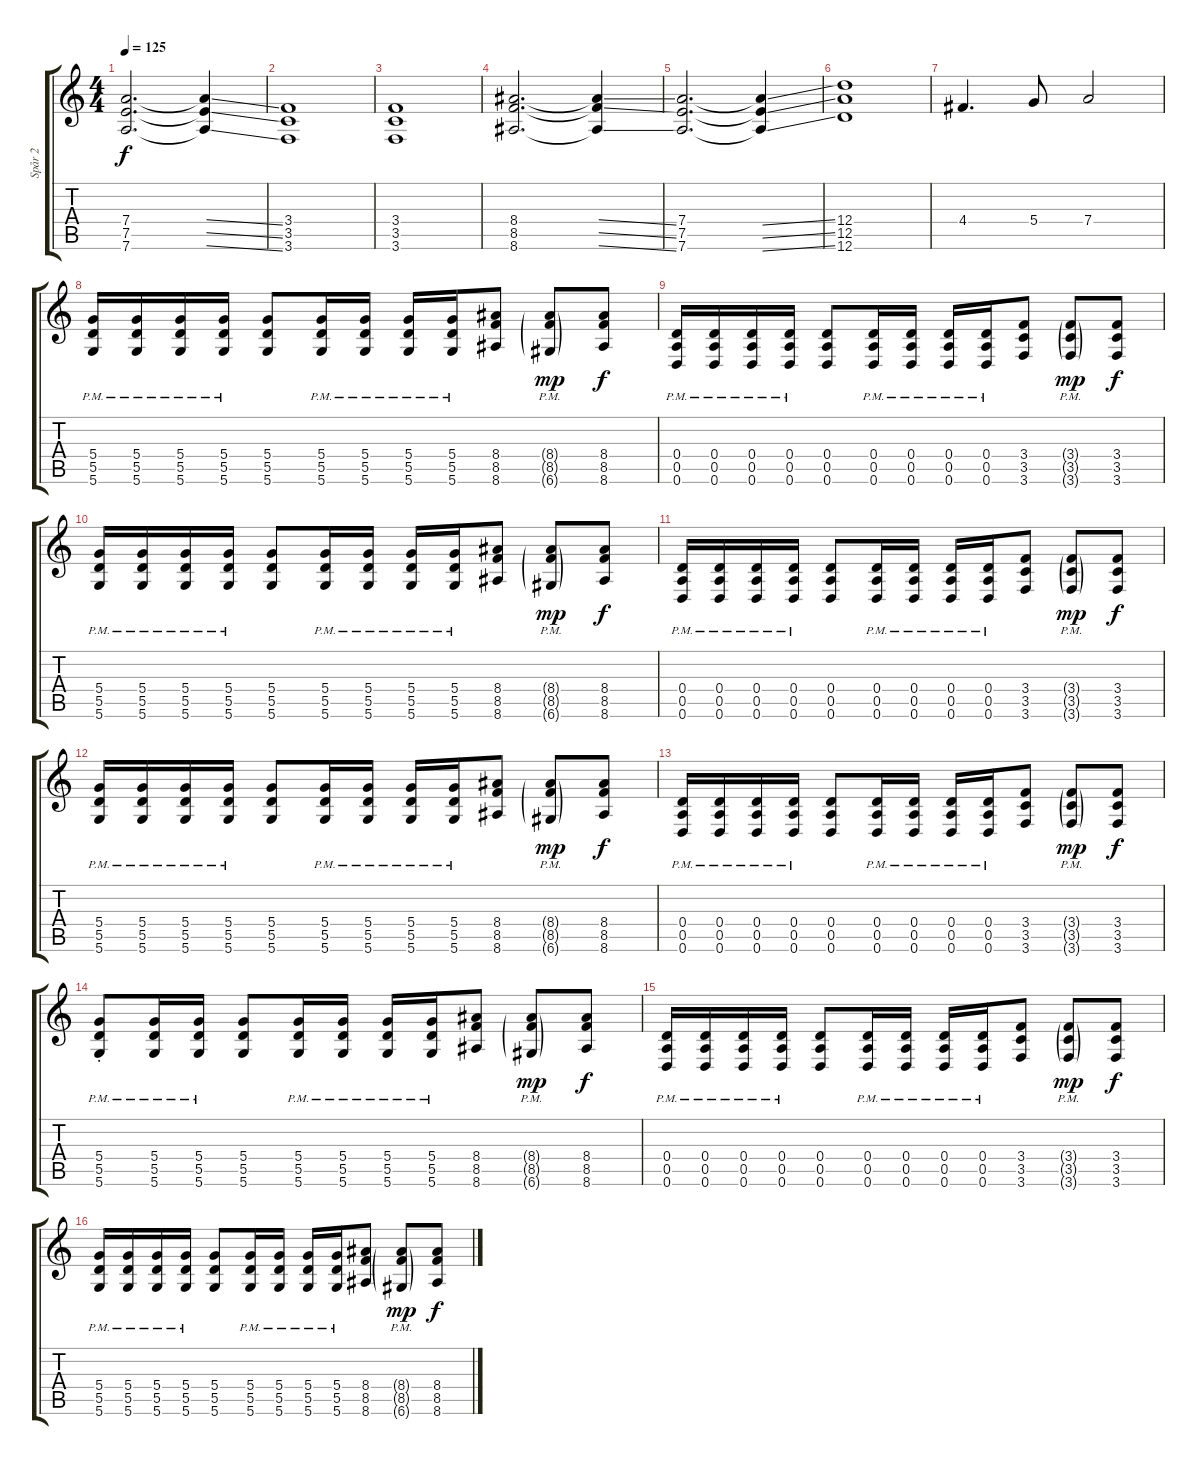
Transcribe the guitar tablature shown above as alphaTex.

\track ("Spår 2" "Spår 2") {instrument overdrivenguitar}
\staff {score tabs}
\tuning (E4 B3 G3 D3 A2 D2) {hide}
\ts (4 4)
\tempo 125
\clef g2
\ks c
(7.4 7.5 7.6).2{d dy f} (7.4{ss t} 7.5{ss t} 7.6{ss t}).4 |
(3.4 3.5 3.6).1 |
(3.4 3.5 3.6).1 |
(8.4 8.5 8.6).2{d} (8.4{ss t} 8.5{ss t} 8.6{ss t}).4 |
(7.4 7.5 7.6).2{d} (7.4{ss t} 7.5{ss t} 7.6{ss t}).4 |
(12.4 12.5 12.6).1 |
4.4.4{d} 5.4.8 7.4.2 |
(5.4{pm} 5.5{pm} 5.6{pm}).16 (5.4{pm} 5.5{pm} 5.6{pm}).16 (5.4{pm} 5.5{pm} 5.6{pm}).16 (5.4{pm} 5.5{pm} 5.6{pm}).16 (5.4 5.5 5.6).8 (5.4{pm} 5.5{pm} 5.6{pm}).16 (5.4{pm} 5.5{pm} 5.6{pm}).16 (5.4{pm} 5.5{pm} 5.6{pm}).16 (5.4{pm} 5.5{pm} 5.6{pm}).16 (8.4 8.5 8.6).8 (8.4{g pm} 8.5{g pm} 6.6{g pm}).8{dy mp} (8.4 8.5 8.6).8{dy f} |
(0.4{pm} 0.5{pm} 0.6{pm}).16 (0.4{pm} 0.5{pm} 0.6{pm}).16 (0.4{pm} 0.5{pm} 0.6{pm}).16 (0.4{pm} 0.5{pm} 0.6{pm}).16 (0.4 0.5 0.6).8 (0.4{pm} 0.5{pm} 0.6{pm}).16 (0.4{pm} 0.5{pm} 0.6{pm}).16 (0.4{pm} 0.5{pm} 0.6{pm}).16 (0.4{pm} 0.5{pm} 0.6{pm}).16 (3.4 3.5 3.6).8 (3.4{g pm} 3.5{g pm} 3.6{g pm}).8{dy mp} (3.4 3.5 3.6).8{dy f} |
(5.4{pm} 5.5{pm} 5.6{pm}).16 (5.4{pm} 5.5{pm} 5.6{pm}).16 (5.4{pm} 5.5{pm} 5.6{pm}).16 (5.4{pm} 5.5{pm} 5.6{pm}).16 (5.4 5.5 5.6).8 (5.4{pm} 5.5{pm} 5.6{pm}).16 (5.4{pm} 5.5{pm} 5.6{pm}).16 (5.4{pm} 5.5{pm} 5.6{pm}).16 (5.4{pm} 5.5{pm} 5.6{pm}).16 (8.4 8.5 8.6).8 (8.4{g pm} 8.5{g pm} 6.6{g pm}).8{dy mp} (8.4 8.5 8.6).8{dy f} |
(0.4{pm} 0.5{pm} 0.6{pm}).16 (0.4{pm} 0.5{pm} 0.6{pm}).16 (0.4{pm} 0.5{pm} 0.6{pm}).16 (0.4{pm} 0.5{pm} 0.6{pm}).16 (0.4 0.5 0.6).8 (0.4{pm} 0.5{pm} 0.6{pm}).16 (0.4{pm} 0.5{pm} 0.6{pm}).16 (0.4{pm} 0.5{pm} 0.6{pm}).16 (0.4{pm} 0.5{pm} 0.6{pm}).16 (3.4 3.5 3.6).8 (3.4{g pm} 3.5{g pm} 3.6{g pm}).8{dy mp} (3.4 3.5 3.6).8{dy f} |
(5.4{pm} 5.5{pm} 5.6{pm}).16 (5.4{pm} 5.5{pm} 5.6{pm}).16 (5.4{pm} 5.5{pm} 5.6{pm}).16 (5.4{pm} 5.5{pm} 5.6{pm}).16 (5.4 5.5 5.6).8 (5.4{pm} 5.5{pm} 5.6{pm}).16 (5.4{pm} 5.5{pm} 5.6{pm}).16 (5.4{pm} 5.5{pm} 5.6{pm}).16 (5.4{pm} 5.5{pm} 5.6{pm}).16 (8.4 8.5 8.6).8 (8.4{g pm} 8.5{g pm} 6.6{g pm}).8{dy mp} (8.4 8.5 8.6).8{dy f} |
(0.4{pm} 0.5{pm} 0.6{pm}).16 (0.4{pm} 0.5{pm} 0.6{pm}).16 (0.4{pm} 0.5{pm} 0.6{pm}).16 (0.4{pm} 0.5{pm} 0.6{pm}).16 (0.4 0.5 0.6).8 (0.4{pm} 0.5{pm} 0.6{pm}).16 (0.4{pm} 0.5{pm} 0.6{pm}).16 (0.4{pm} 0.5{pm} 0.6{pm}).16 (0.4{pm} 0.5{pm} 0.6{pm}).16 (3.4 3.5 3.6).8 (3.4{g pm} 3.5{g pm} 3.6{g pm}).8{dy mp} (3.4 3.5 3.6).8{dy f} |
(5.4{pm st} 5.5{pm st} 5.6{pm st}).8 (5.4{pm} 5.5{pm} 5.6{pm}).16 (5.4{pm} 5.5{pm} 5.6{pm}).16 (5.4 5.5 5.6).8 (5.4{pm} 5.5{pm} 5.6{pm}).16 (5.4{pm} 5.5{pm} 5.6{pm}).16 (5.4{pm} 5.5{pm} 5.6{pm}).16 (5.4{pm} 5.5{pm} 5.6{pm}).16 (8.4 8.5 8.6).8 (8.4{g pm} 8.5{g pm} 6.6{g pm}).8{dy mp} (8.4 8.5 8.6).8{dy f} |
(0.4{pm} 0.5{pm} 0.6{pm}).16 (0.4{pm} 0.5{pm} 0.6{pm}).16 (0.4{pm} 0.5{pm} 0.6{pm}).16 (0.4{pm} 0.5{pm} 0.6{pm}).16 (0.4 0.5 0.6).8 (0.4{pm} 0.5{pm} 0.6{pm}).16 (0.4{pm} 0.5{pm} 0.6{pm}).16 (0.4{pm} 0.5{pm} 0.6{pm}).16 (0.4{pm} 0.5{pm} 0.6{pm}).16 (3.4 3.5 3.6).8 (3.4{g pm} 3.5{g pm} 3.6{g pm}).8{dy mp} (3.4 3.5 3.6).8{dy f} |
(5.4{pm} 5.5{pm} 5.6{pm}).16 (5.4{pm} 5.5{pm} 5.6{pm}).16 (5.4{pm} 5.5{pm} 5.6{pm}).16 (5.4{pm} 5.5{pm} 5.6{pm}).16 (5.4 5.5 5.6).8 (5.4{pm} 5.5{pm} 5.6{pm}).16 (5.4{pm} 5.5{pm} 5.6{pm}).16 (5.4{pm} 5.5{pm} 5.6{pm}).16 (5.4{pm} 5.5{pm} 5.6{pm}).16 (8.4 8.5 8.6).8 (8.4{g pm} 8.5{g pm} 6.6{g pm}).8{dy mp} (8.4 8.5 8.6).8{dy f}
